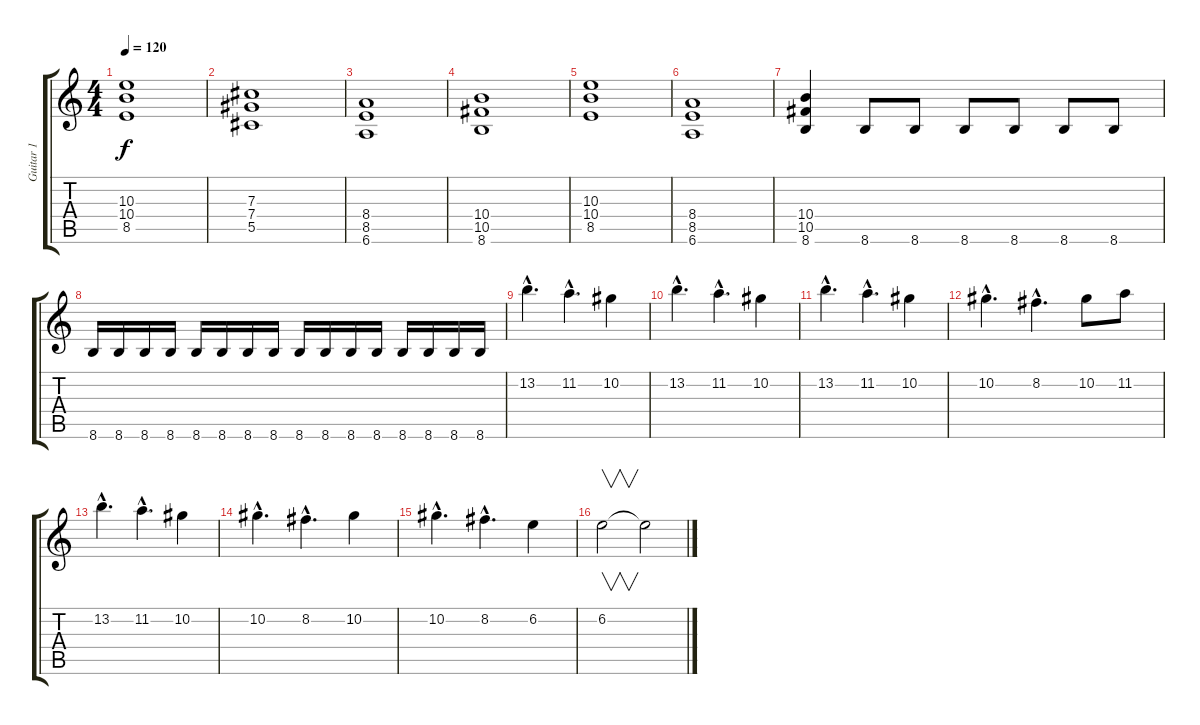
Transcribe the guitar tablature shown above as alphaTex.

\track ("Guitar 1" "Guitar 1") {instrument overdrivenguitar}
\staff {score tabs}
\tuning (Eb4 Bb3 Gb3 Db3 Ab2 Eb2) {hide}
\ts (4 4)
\tempo 120
\clef g2
\ks c
(10.3 10.4 8.5).1{dy f instrument overdrivenguitar} |
(7.3 7.4 5.5).1 |
(8.4 8.5 6.6).1 |
(10.4 10.5 8.6).1 |
(10.3 10.4 8.5).1 |
(8.4 8.5 6.6).1 |
(10.4 10.5 8.6).4 8.6.8 8.6.8 8.6.8 8.6.8 8.6.8 8.6.8 |
8.6.16 8.6.16 8.6.16 8.6.16 8.6.16 8.6.16 8.6.16 8.6.16 8.6.16 8.6.16 8.6.16 8.6.16 8.6.16 8.6.16 8.6.16 8.6.16 |
13.2{hac}.4{d} 11.2{hac}.4{d} 10.2.4 |
13.2{hac}.4{d} 11.2{hac}.4{d} 10.2.4 |
13.2{hac}.4{d} 11.2{hac}.4{d} 10.2.4 |
10.2{hac}.4{d} 8.2{hac}.4{d} 10.2.8 11.2.8 |
13.2{hac}.4{d} 11.2{hac}.4{d} 10.2.4 |
10.2{hac}.4{d} 8.2{hac}.4{d} 10.2.4 |
10.2{hac}.4{d} 8.2{hac}.4{d} 6.2.4 |
6.2.2{v} 6.2{t}.2
